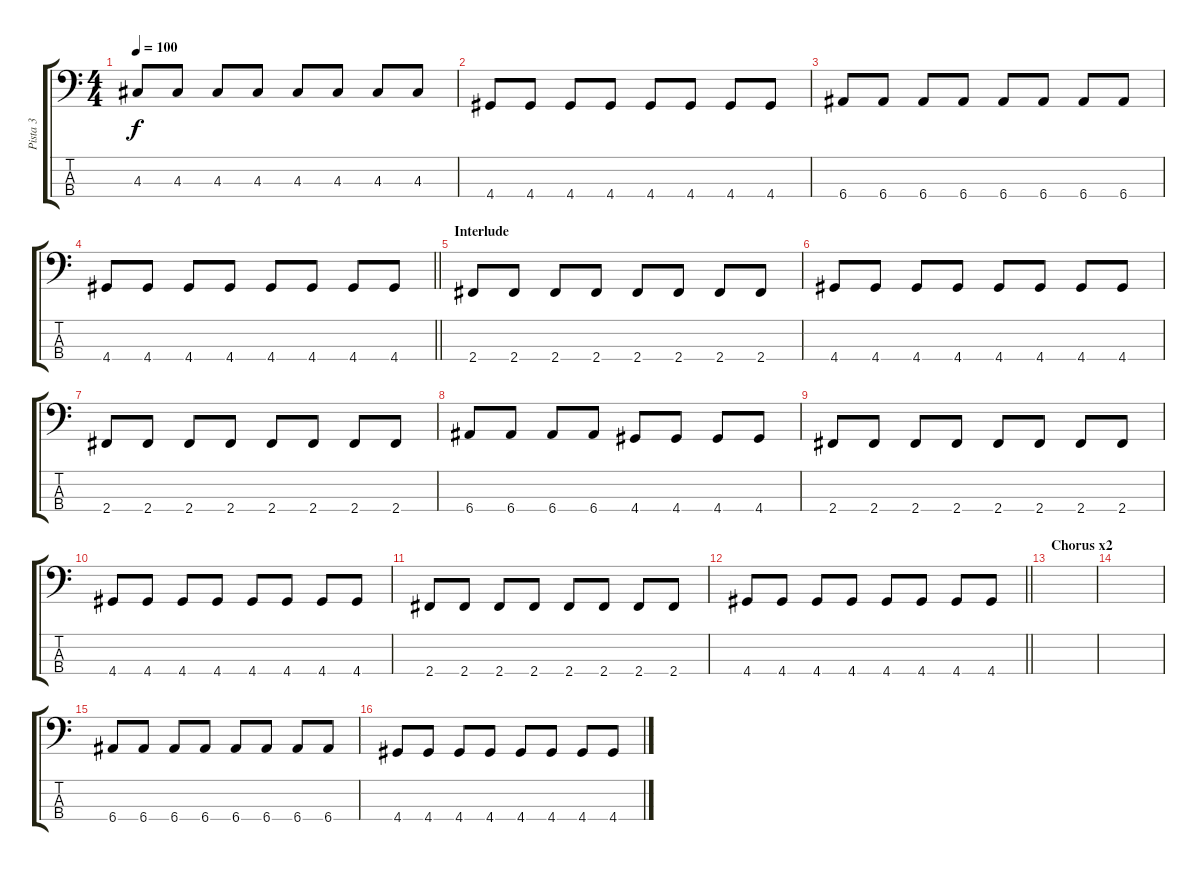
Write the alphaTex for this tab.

\track ("Pista 3" "Pista 3") {instrument electricbassfinger}
\staff {score tabs}
\tuning (G2 D2 A1 E1) {hide}
\ts (4 4)
\tempo 100
\clef f4
\ks c
4.3.8{dy f} 4.3.8 4.3.8 4.3.8 4.3.8 4.3.8 4.3.8 4.3.8 |
4.4.8 4.4.8 4.4.8 4.4.8 4.4.8 4.4.8 4.4.8 4.4.8 |
6.4.8 6.4.8 6.4.8 6.4.8 6.4.8 6.4.8 6.4.8 6.4.8 |
\barLineRight lightlight
4.4.8 4.4.8 4.4.8 4.4.8 4.4.8 4.4.8 4.4.8 4.4.8 |
\section ("" "Interlude")
2.4.8 2.4.8 2.4.8 2.4.8 2.4.8 2.4.8 2.4.8 2.4.8 |
4.4.8 4.4.8 4.4.8 4.4.8 4.4.8 4.4.8 4.4.8 4.4.8 |
2.4.8 2.4.8 2.4.8 2.4.8 2.4.8 2.4.8 2.4.8 2.4.8 |
6.4.8 6.4.8 6.4.8 6.4.8 4.4.8 4.4.8 4.4.8 4.4.8 |
2.4.8 2.4.8 2.4.8 2.4.8 2.4.8 2.4.8 2.4.8 2.4.8 |
4.4.8 4.4.8 4.4.8 4.4.8 4.4.8 4.4.8 4.4.8 4.4.8 |
2.4.8 2.4.8 2.4.8 2.4.8 2.4.8 2.4.8 2.4.8 2.4.8 |
\barLineRight lightlight
4.4.8 4.4.8 4.4.8 4.4.8 4.4.8 4.4.8 4.4.8 4.4.8 |
\section ("" "Chorus x2")
|
|
6.4.8 6.4.8 6.4.8 6.4.8 6.4.8 6.4.8 6.4.8 6.4.8 |
4.4.8 4.4.8 4.4.8 4.4.8 4.4.8 4.4.8 4.4.8 4.4.8
